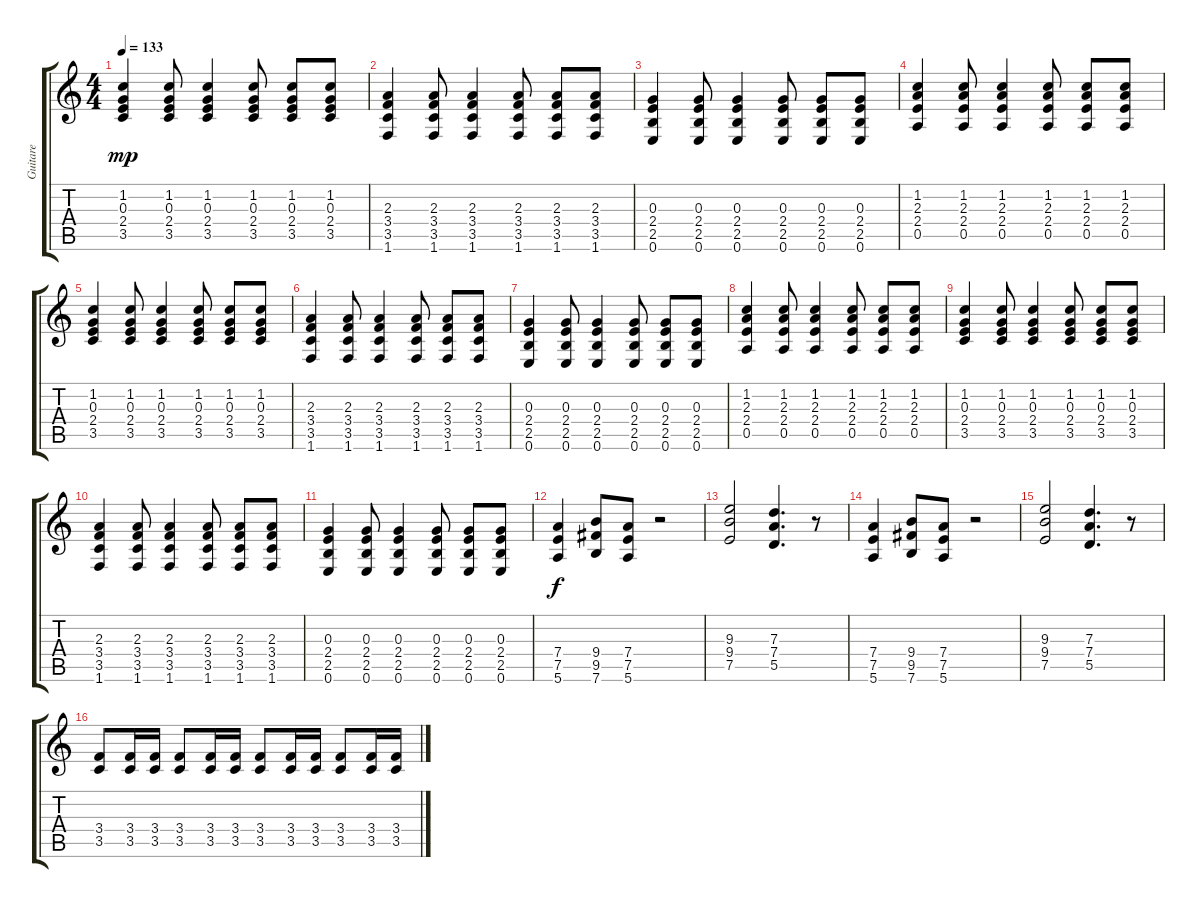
\track ("Guitare" "Guitare") {instrument distortionguitar}
\staff {score tabs}
\tuning (E4 B3 G3 D3 A2 E2) {hide}
\ts (4 4)
\tempo 133
\clef g2
\ks c
(1.2 0.3 2.4 3.5).4{dy mp} (1.2 0.3 2.4 3.5).8 (1.2 0.3 2.4 3.5).4 (1.2 0.3 2.4 3.5).8 (1.2 0.3 2.4 3.5).8 (1.2 0.3 2.4 3.5).8 |
(2.3 3.4 3.5 1.6).4 (2.3 3.4 3.5 1.6).8 (2.3 3.4 3.5 1.6).4 (2.3 3.4 3.5 1.6).8 (2.3 3.4 3.5 1.6).8 (2.3 3.4 3.5 1.6).8 |
(0.3 2.4 2.5 0.6).4 (0.3 2.4 2.5 0.6).8 (0.3 2.4 2.5 0.6).4 (0.3 2.4 2.5 0.6).8 (0.3 2.4 2.5 0.6).8 (0.3 2.4 2.5 0.6).8 |
(1.2 2.3 2.4 0.5).4 (1.2 2.3 2.4 0.5).8 (1.2 2.3 2.4 0.5).4 (1.2 2.3 2.4 0.5).8 (1.2 2.3 2.4 0.5).8 (1.2 2.3 2.4 0.5).8 |
(1.2 0.3 2.4 3.5).4 (1.2 0.3 2.4 3.5).8 (1.2 0.3 2.4 3.5).4 (1.2 0.3 2.4 3.5).8 (1.2 0.3 2.4 3.5).8 (1.2 0.3 2.4 3.5).8 |
(2.3 3.4 3.5 1.6).4 (2.3 3.4 3.5 1.6).8 (2.3 3.4 3.5 1.6).4 (2.3 3.4 3.5 1.6).8 (2.3 3.4 3.5 1.6).8 (2.3 3.4 3.5 1.6).8 |
(0.3 2.4 2.5 0.6).4 (0.3 2.4 2.5 0.6).8 (0.3 2.4 2.5 0.6).4 (0.3 2.4 2.5 0.6).8 (0.3 2.4 2.5 0.6).8 (0.3 2.4 2.5 0.6).8 |
(1.2 2.3 2.4 0.5).4 (1.2 2.3 2.4 0.5).8 (1.2 2.3 2.4 0.5).4 (1.2 2.3 2.4 0.5).8 (1.2 2.3 2.4 0.5).8 (1.2 2.3 2.4 0.5).8 |
(1.2 0.3 2.4 3.5).4 (1.2 0.3 2.4 3.5).8 (1.2 0.3 2.4 3.5).4 (1.2 0.3 2.4 3.5).8 (1.2 0.3 2.4 3.5).8 (1.2 0.3 2.4 3.5).8 |
(2.3 3.4 3.5 1.6).4 (2.3 3.4 3.5 1.6).8 (2.3 3.4 3.5 1.6).4 (2.3 3.4 3.5 1.6).8 (2.3 3.4 3.5 1.6).8 (2.3 3.4 3.5 1.6).8 |
(0.3 2.4 2.5 0.6).4 (0.3 2.4 2.5 0.6).8 (0.3 2.4 2.5 0.6).4 (0.3 2.4 2.5 0.6).8 (0.3 2.4 2.5 0.6).8 (0.3 2.4 2.5 0.6).8 |
(7.4 7.5 5.6).4{dy f instrument distortionguitar} (9.4 9.5 7.6).8 (7.4 7.5 5.6).8 r.2 |
(9.3 9.4 7.5).2 (7.3 7.4 5.5).4{d} r.8 |
(7.4 7.5 5.6).4 (9.4 9.5 7.6).8 (7.4 7.5 5.6).8 r.2 |
(9.3 9.4 7.5).2 (7.3 7.4 5.5).4{d} r.8 |
(3.4 3.5).8 (3.4 3.5).16 (3.4 3.5).16 (3.4 3.5).8 (3.4 3.5).16 (3.4 3.5).16 (3.4 3.5).8 (3.4 3.5).16 (3.4 3.5).16 (3.4 3.5).8 (3.4 3.5).16 (3.4 3.5).16
